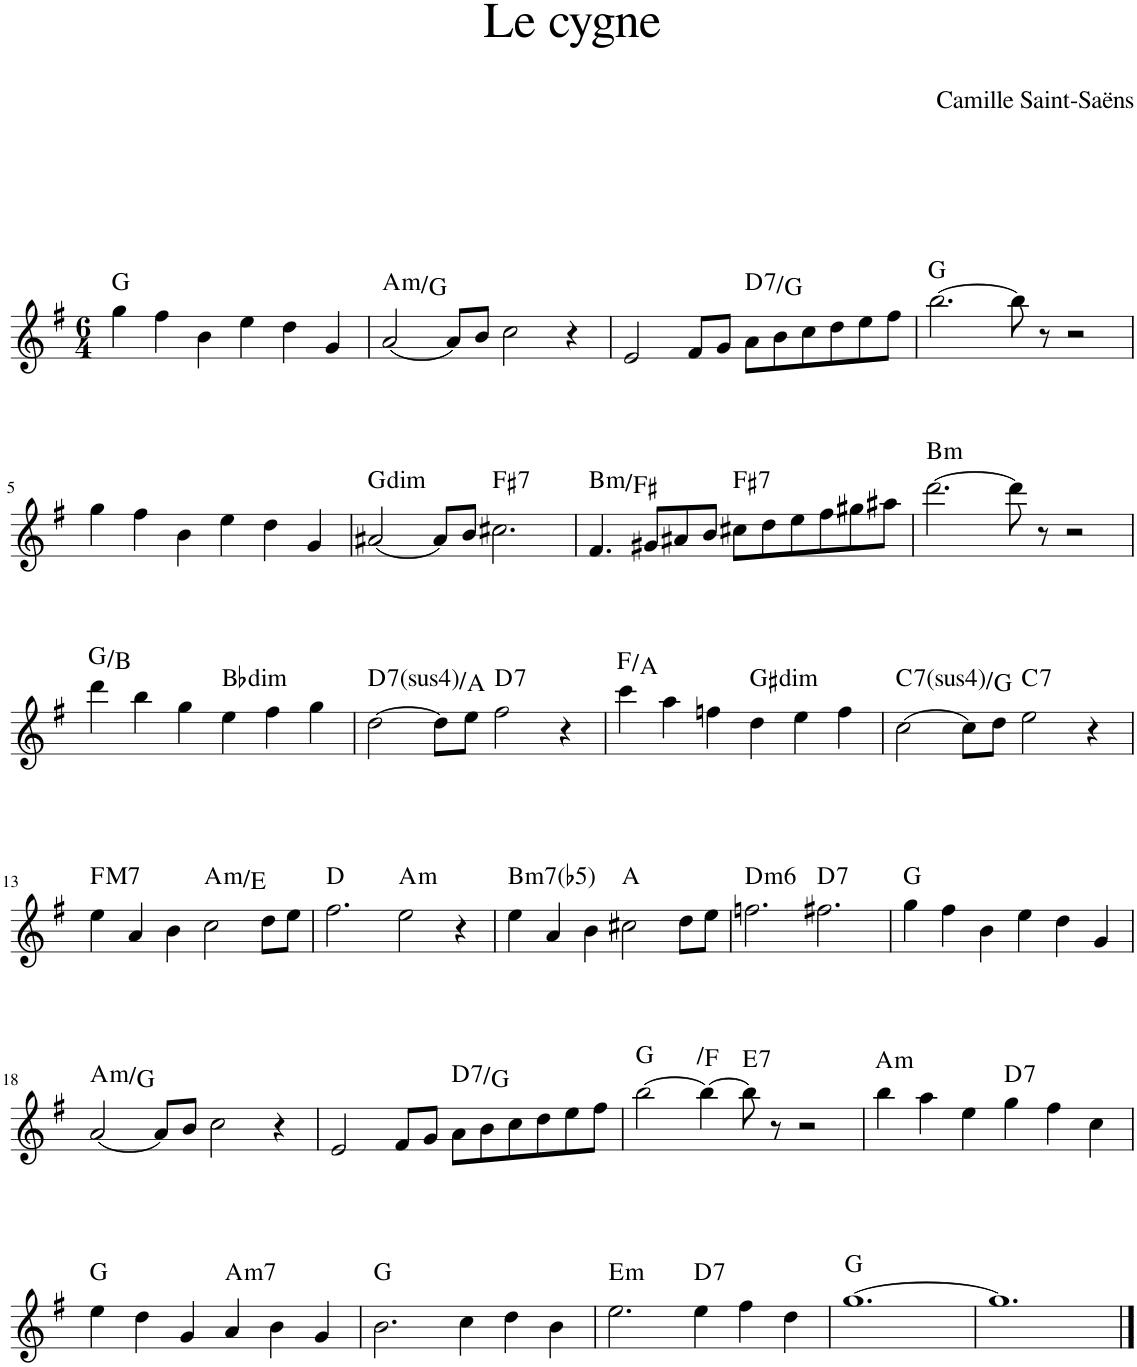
**kern	**harte
*part1	*part1
*staff1	*
*I"Piano	*
*I'Pno.	*
*clefG2	*
*k[f#]	*
*M6/4	*
=1	=1
4gg\	G:maj
4ff#\	.
4b\	.
4ee\	.
4dd\	.
4g/	.
=2	=2
!	!LO:H:kt=m
[2a/	A:min/b7
8a/L]	.
8b/J	.
2cc\	.
4r	.
=3	=3
2e/	.
8f#/L	.
8g/J	.
!	!LO:H:kt=7
8a\L	D:7/4
8b\	.
8cc\	.
8dd\	.
8ee\	.
8ff#\J	.
=4	=4
[2.bb\	G:maj
8bb\]	.
8r	.
2r	.
!!LO:LB:g=z
=5	=5
4gg\	.
4ff#\	.
4b\	.
4ee\	.
4dd\	.
4g/	.
=6	=6
!	!LO:H:kt=dim
[2a#X/	G:dim
8a#/L]	.
8b/J	.
!	!LO:H:kt=7
2.cc#X\	F#:7
=7	=7
!	!LO:H:kt=m
4.f#/	B:min/5
8g#X/L	.
8a#X/	.
8b/J	.
!	!LO:H:kt=7
8cc#X\L	F#:7
8dd\	.
8ee\	.
8ff#\	.
8gg#X\	.
8aa#X\J	.
=8	=8
!	!LO:H:kt=m
[2.ddd\	B:min
8ddd\]	.
8r	.
2r	.
!!LO:LB:g=z
=9	=9
4ddd\	G:maj/3
4bb\	.
4gg\	.
!	!LO:H:kt=dim
4ee\	Bb:dim
4ff#\	.
4gg\	.
=10	=10
!	!LO:H:kt=74
[2dd\	D:sus4(7)/5
8dd\L]	.
8ee\J	.
!	!LO:H:kt=7
2ff#\	D:7
4r	.
=11	=11
4ccc\	F:maj/3
4aa\	.
4ffn\	.
!	!LO:H:kt=dim
4dd\	G#:dim
4ee\	.
4ff\	.
=12	=12
!	!LO:H:kt=74
[2cc\	C:sus4(7)/5
8cc\L]	.
8dd\J	.
!	!LO:H:kt=7
2ee\	C:7
4r	.
!!LO:LB:g=z
=13	=13
!	!LO:H:kt=M7
4ee\	F:maj7
4a/	.
4b\	.
!	!LO:H:kt=m
2cc\	A:min/5
8dd\L	.
8ee\J	.
=14	=14
2.ff#\	D:maj
!	!LO:H:kt=m
2ee\	A:min
4r	.
=15	=15
!	!LO:H:kt=m7(b5)
4ee\	B:hdim7
4a/	.
4b\	.
2cc#X\	A:maj
8dd\L	.
8ee\J	.
=16	=16
!	!LO:H:kt=m6
2.ffn\	D:min6
!	!LO:H:kt=7
2.ff#X\	D:7
=17	=17
4gg\	G:maj
4ff#\	.
4b\	.
4ee\	.
4dd\	.
4g/	.
!!LO:LB:g=z
=18	=18
!	!LO:H:kt=m
[2a/	A:min/b7
8a/L]	.
8b/J	.
2cc\	.
4r	.
=19	=19
2e/	.
8f#/L	.
8g/J	.
!	!LO:H:kt=7
8a\L	D:7/4
8b\	.
8cc\	.
8dd\	.
8ee\	.
8ff#\J	.
=20	=20
[2bb\	G:maj
!	!LO:H:kt=N.C.
4bb\_	N
!	!LO:H:kt=7
8bb\]	E:7
8r	.
2r	.
=21	=21
!	!LO:H:kt=m
4bb\	A:min
4aa\	.
4ee\	.
!	!LO:H:kt=7
4gg\	D:7
4ff#\	.
4cc\	.
!!LO:LB:g=z
=22	=22
4ee\	G:maj
4dd\	.
4g/	.
!	!LO:H:kt=m7
4a/	A:min7
4b\	.
4g/	.
=23	=23
2.b\	G:maj
4cc\	.
4dd\	.
4b\	.
=24	=24
!	!LO:H:kt=m
2.ee\	E:min
!	!LO:H:kt=7
4ee\	D:7
4ff#\	.
4dd\	.
=25	=25
[1.gg	G:maj
=26	=26
1.gg]	.
==	==
*-	*-
